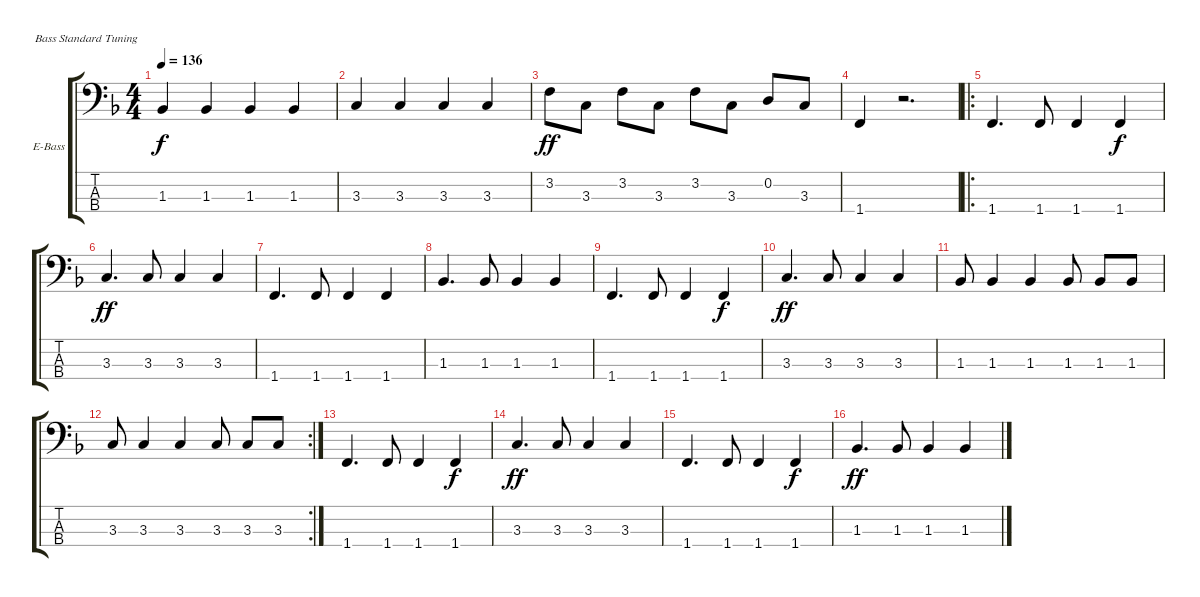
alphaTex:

\bracketExtendMode groupsimilarinstruments
\firstSystemTrackNameOrientation horizontal
\otherSystemsTrackNameOrientation horizontal
\track ("Bass" "E-Bass") {instrument electricbassfinger}
\staff {score tabs}
\tuning (G2 D2 A1 E1)
\ts (4 4)
\tempo 136
\clef f4
\ks f
1.3.4{dy f} 1.3.4 1.3.4 1.3.4 |
3.3.4 3.3.4 3.3.4 3.3.4 |
3.2.8{dy ff} 3.3.8 3.2.8 3.3.8 3.2.8 3.3.8 0.2.8 3.3.8 |
1.4.4 r.2{d} |
\ro
1.4.4{d} 1.4.8 1.4.4 1.4.4{dy f} |
3.3.4{d dy ff} 3.3.8 3.3.4 3.3.4 |
1.4.4{d} 1.4.8 1.4.4 1.4.4 |
1.3.4{d} 1.3.8 1.3.4 1.3.4 |
1.4.4{d} 1.4.8 1.4.4 1.4.4{dy f} |
3.3.4{d dy ff} 3.3.8 3.3.4 3.3.4 |
1.3.8 1.3.4 1.3.4 1.3.8 1.3.8 1.3.8 |
\rc 2
3.3.8 3.3.4 3.3.4 3.3.8 3.3.8 3.3.8 |
1.4.4{d} 1.4.8 1.4.4 1.4.4{dy f} |
3.3.4{d dy ff} 3.3.8 3.3.4 3.3.4 |
1.4.4{d} 1.4.8 1.4.4 1.4.4{dy f} |
1.3.4{d dy ff} 1.3.8 1.3.4 1.3.4
